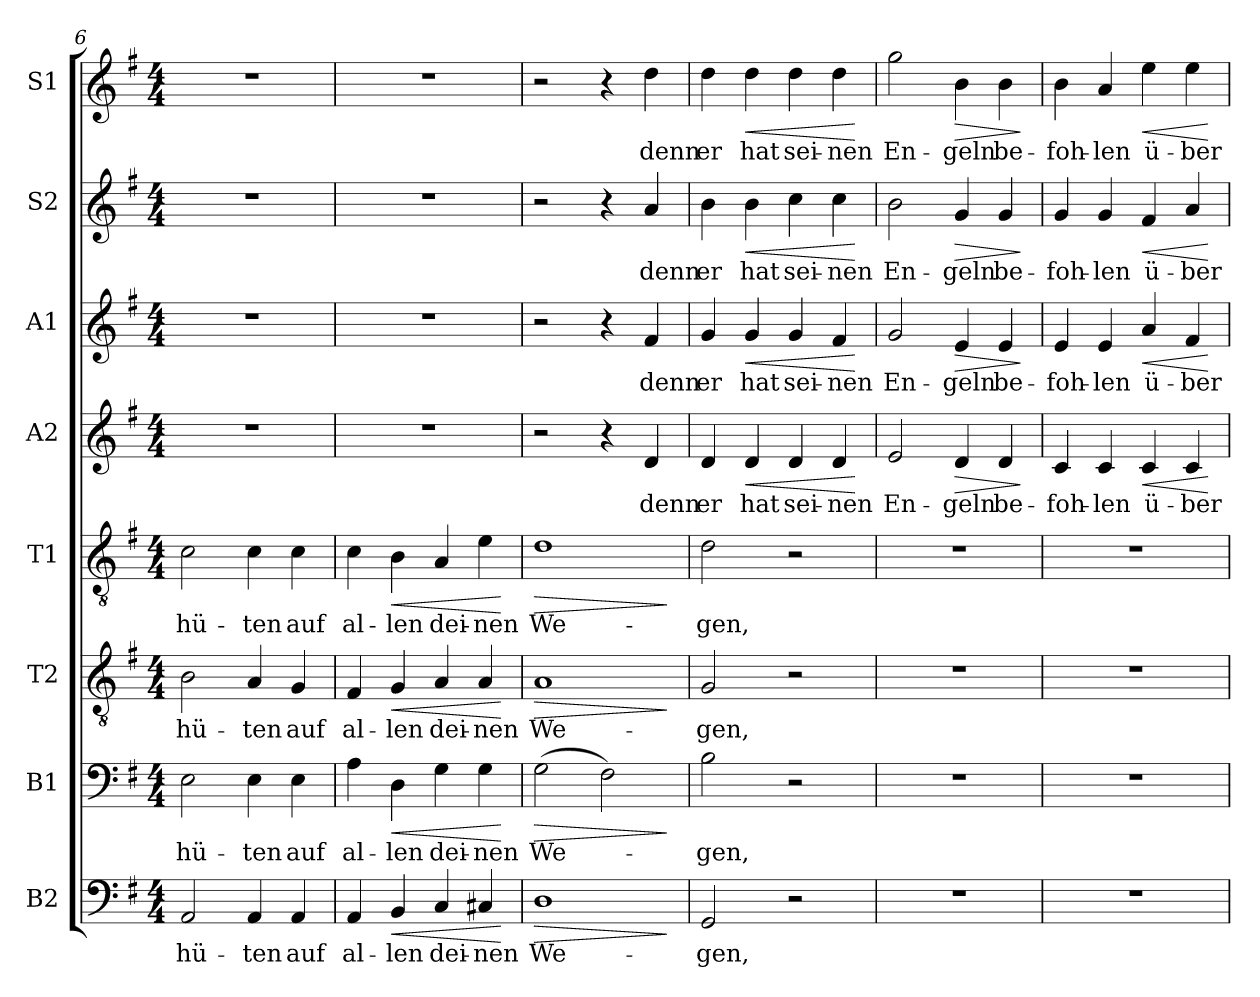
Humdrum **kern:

**kern	**text	**dynam	**kern	**text	**dynam	**kern	**text	**dynam	**kern	**text	**dynam	**kern	**text	**dynam	**kern	**text	**dynam	**kern	**text	**dynam	**kern	**text	**dynam
*part8	*part8	*part8	*part7	*part7	*part7	*part6	*part6	*part6	*part5	*part5	*part5	*part4	*part4	*part4	*part3	*part3	*part3	*part2	*part2	*part2	*part1	*part1	*part1
*staff8	*staff8	*staff8	*staff7	*staff7	*staff7	*staff6	*staff6	*staff6	*staff5	*staff5	*staff5	*staff4	*staff4	*staff4	*staff3	*staff3	*staff3	*staff2	*staff2	*staff2	*staff1	*staff1	*staff1
*I"B2	*	*	*I"B1	*	*	*I"T2	*	*	*I"T1	*	*	*I"A2	*	*	*I"A1	*	*	*I"S2	*	*	*I"S1	*	*
*I'B2	*	*	*I'B1	*	*	*I'T2	*	*	*I'T1	*	*	*I'A2	*	*	*I'A1	*	*	*I'S2	*	*	*I'S1	*	*
*clefF4	*	*	*clefF4	*	*	*clefGv2	*	*	*clefGv2	*	*	*clefG2	*	*	*clefG2	*	*	*clefG2	*	*	*clefG2	*	*
*k[f#]	*	*	*k[f#]	*	*	*k[f#]	*	*	*k[f#]	*	*	*k[f#]	*	*	*k[f#]	*	*	*k[f#]	*	*	*k[f#]	*	*
*M4/4	*	*	*M4/4	*	*	*M4/4	*	*	*M4/4	*	*	*M4/4	*	*	*M4/4	*	*	*M4/4	*	*	*M4/4	*	*
=6	=6	=6	=6	=6	=6	=6	=6	=6	=6	=6	=6	=6	=6	=6	=6	=6	=6	=6	=6	=6	=6	=6	=6
2AA/	-hü-	.	2E\	-hü-	.	2B\	-hü-	.	2c\	-hü-	.	1r	.	.	1r	.	.	1r	.	.	1r	.	.
4AA/	-ten	.	4E\	-ten	.	4A/	-ten	.	4c\	-ten	.	.	.	.	.	.	.	.	.	.	.	.	.
4AA/	auf	.	4E\	auf	.	4G/	auf	.	4c\	auf	.	.	.	.	.	.	.	.	.	.	.	.	.
!!LO:PB:g=z
=7	=7	=7	=7	=7	=7	=7	=7	=7	=7	=7	=7	=7	=7	=7	=7	=7	=7	=7	=7	=7	=7	=7	=7
4AA/	al-	.	4A\	al-	.	4F#/	al-	.	4c\	al-	.	1r	.	.	1r	.	.	1r	.	.	1r	.	.
!	!	!LO:HP:b	!	!	!LO:HP:b	!	!	!LO:HP:b	!	!	!LO:HP:b	!	!	!	!	!	!	!	!	!	!	!	!
4BB/	-len	<	4D\	-len	<	4G/	-len	<	4B\	-len	<	.	.	.	.	.	.	.	.	.	.	.	.
4C/	dei-	.	4G\	dei-	.	4A/	dei-	.	4A/	dei-	.	.	.	.	.	.	.	.	.	.	.	.	.
4C#X/	-nen	.	4G\	-nen	.	4A/	-nen	.	4e\	-nen	.	.	.	.	.	.	.	.	.	.	.	.	.
.	.	[	.	.	[	.	.	[	.	.	[	.	.	.	.	.	.	.	.	.	.	.	.
=8	=8	=8	=8	=8	=8	=8	=8	=8	=8	=8	=8	=8	=8	=8	=8	=8	=8	=8	=8	=8	=8	=8	=8
!	!	!LO:HP:b	!	!	!LO:HP:b	!	!	!LO:HP:b	!	!	!LO:HP:b	!	!	!	!	!	!	!	!	!	!	!	!
1D	We-	>	(2G\	-We-	>	1A	We-	>	1d	We-	>	2r	.	.	2r	.	.	2r	.	.	2r	.	.
.	.	.	2F#\)	.	.	.	.	.	.	.	.	4r	.	.	4r	.	.	4r	.	.	4r	.	.
.	.	.	.	.	.	.	.	.	.	.	.	4d/	denn	.	4f#/	denn	.	4a/	denn	.	4dd\	denn	.
.	.	]	.	.	]	.	.	]	.	.	]	.	.	.	.	.	.	.	.	.	.	.	.
=9	=9	=9	=9	=9	=9	=9	=9	=9	=9	=9	=9	=9	=9	=9	=9	=9	=9	=9	=9	=9	=9	=9	=9
2GG/	-gen,	.	2B\	-gen,	.	2G/	-gen,	.	2d\	-gen,	.	4d/	er	.	4g/	er	.	4b\	er	.	4dd\	er	.
!	!	!	!	!	!	!	!	!	!	!	!	!	!	!LO:HP:b	!	!	!LO:HP:b	!	!	!LO:HP:b	!	!	!LO:HP:b
.	.	.	.	.	.	.	.	.	.	.	.	4d/	hat	<	4g/	hat	<	4b\	hat	<	4dd\	hat	<
2r	.	.	2r	.	.	2r	.	.	2r	.	.	4d/	sei-	.	4g/	sei-	.	4cc\	sei-	.	4dd\	sei-	.
.	.	.	.	.	.	.	.	.	.	.	.	4d/	-nen	.	4f#/	-nen	.	4cc\	-nen	.	4dd\	-nen	.
.	.	.	.	.	.	.	.	.	.	.	.	.	.	[	.	.	[	.	.	[	.	.	[
=10	=10	=10	=10	=10	=10	=10	=10	=10	=10	=10	=10	=10	=10	=10	=10	=10	=10	=10	=10	=10	=10	=10	=10
1r	.	.	1r	.	.	1r	.	.	1r	.	.	2e/	En-	.	2g/	En-	.	2b\	En-	.	2gg\	En-	.
!	!	!	!	!	!	!	!	!	!	!	!	!	!	!LO:HP:b	!	!	!LO:HP:b	!	!	!LO:HP:b	!	!	!LO:HP:b
.	.	.	.	.	.	.	.	.	.	.	.	4d/	-geln	>	4e/	-geln	>	4g/	-geln	>	4b\	-geln	>
.	.	.	.	.	.	.	.	.	.	.	.	4d/	be-	.	4e/	be-	.	4g/	be-	.	4b\	be-	.
.	.	.	.	.	.	.	.	.	.	.	.	.	.	]	.	.	]	.	.	]	.	.	]
=11	=11	=11	=11	=11	=11	=11	=11	=11	=11	=11	=11	=11	=11	=11	=11	=11	=11	=11	=11	=11	=11	=11	=11
1r	.	.	1r	.	.	1r	.	.	1r	.	.	4c/	-foh-	.	4e/	-foh-	.	4g/	-foh-	.	4b\	-foh-	.
.	.	.	.	.	.	.	.	.	.	.	.	4c/	-len	.	4e/	-len	.	4g/	-len	.	4a/	-len	.
!	!	!	!	!	!	!	!	!	!	!	!	!	!	!LO:HP:b	!	!	!LO:HP:b	!	!	!LO:HP:b	!	!	!LO:HP:b
.	.	.	.	.	.	.	.	.	.	.	.	4c/	ü-	<	4a/	ü-	<	4f#/	ü-	<	4ee\	ü-	<
.	.	.	.	.	.	.	.	.	.	.	.	4c/	-ber	.	4f#/	-ber	.	4a/	-ber	.	4ee\	-ber	.
.	.	.	.	.	.	.	.	.	.	.	.	.	.	[	.	.	[	.	.	[	.	.	[
=	=	=	=	=	=	=	=	=	=	=	=	=	=	=	=	=	=	=	=	=	=	=	=
*-	*-	*-	*-	*-	*-	*-	*-	*-	*-	*-	*-	*-	*-	*-	*-	*-	*-	*-	*-	*-	*-	*-	*-
